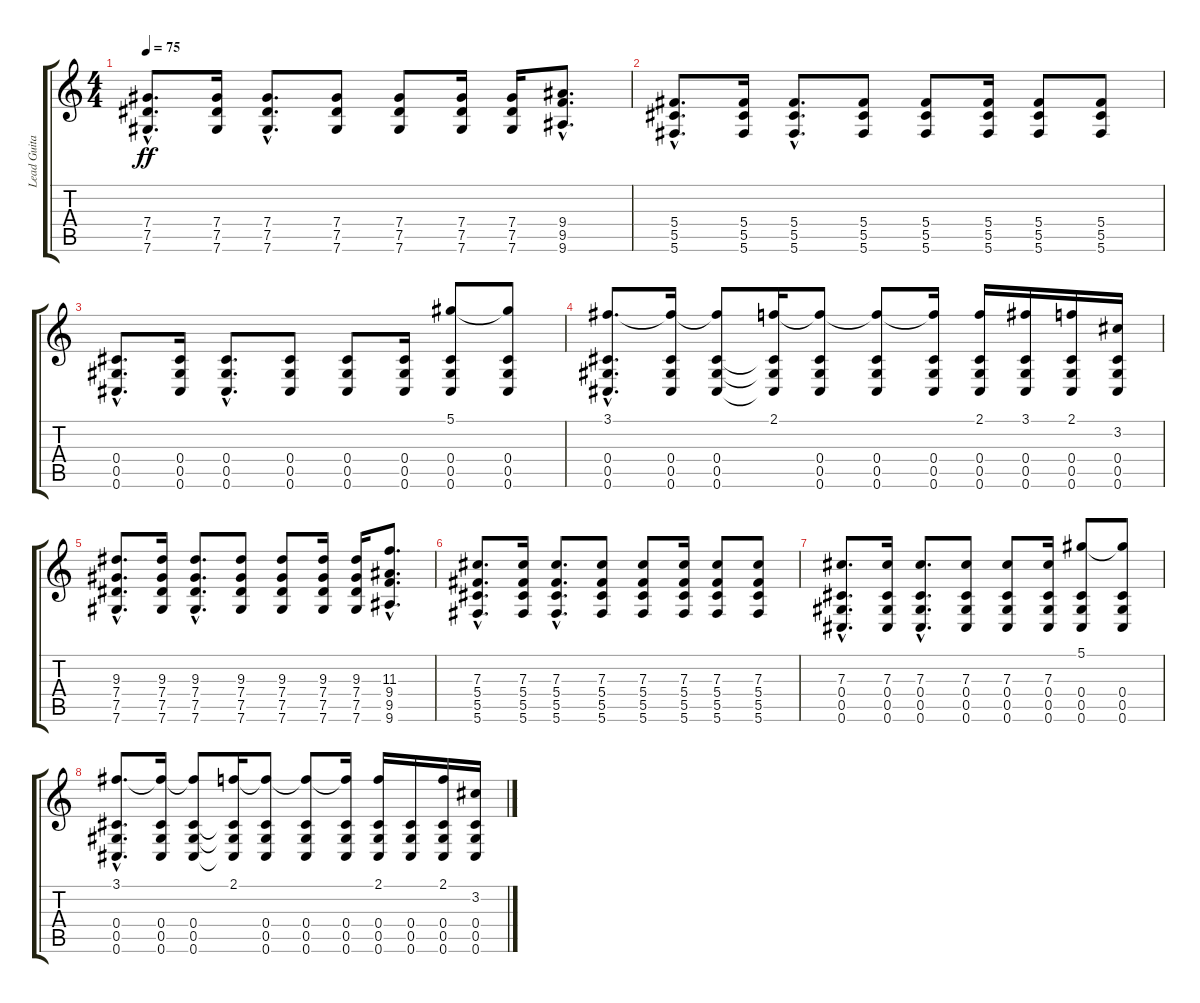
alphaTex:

\track ("Lead Guitar " "Lead Guita") {instrument electricguitarclean}
\staff {score tabs}
\tuning (Eb4 Bb3 Gb3 Db3 Ab2 Db2) {hide}
\ts (4 4)
\tempo 75
\clef g2
\ks c
(7.4{hac} 7.5{hac} 7.6{hac}).8{d dy ff instrument distortionguitar} (7.4 7.5 7.6).16 (7.4{hac} 7.5{hac} 7.6{hac}).8{d} (7.4 7.5 7.6).8 (7.4 7.5 7.6).8 (7.4 7.5 7.6).16 (7.4 7.5 7.6).16 (9.4{hac} 9.5{hac} 9.6{hac}).8{d} |
(5.4{hac} 5.5{hac} 5.6{hac}).8{d instrument distortionguitar} (5.4 5.5 5.6).16 (5.4{hac} 5.5{hac} 5.6{hac}).8{d} (5.4 5.5 5.6).8 (5.4 5.5 5.6).8 (5.4 5.5 5.6).16 (5.4 5.5 5.6).8 (5.4 5.5 5.6).8 |
(0.4{hac} 0.5{hac} 0.6{hac}).8{d instrument distortionguitar} (0.4 0.5 0.6).16 (0.4{hac} 0.5{hac} 0.6{hac}).8{d} (0.4 0.5 0.6).8 (0.4 0.5 0.6).8 (0.4 0.5 0.6).16 (5.1 0.4 0.5 0.6).8 (5.1{t} 0.4 0.5 0.6).8 |
(3.1{hac} 0.4{hac} 0.5{hac} 0.6{hac}).8{d instrument distortionguitar} (3.1{t} 0.4 0.5 0.6).16 (3.1{t} 0.4 0.5 0.6).8 (2.1 0.4{t} 0.5{t} 0.6{t}).16 (2.1{t} 0.4 0.5 0.6).8 (2.1{t} 0.4 0.5 0.6).8 (2.1{t} 0.4 0.5 0.6).16 (2.1 0.4 0.5 0.6).16 (3.1 0.4 0.5 0.6).16 (2.1 0.4 0.5 0.6).16 (3.2 0.4 0.5 0.6).16 |
(9.3{hac} 7.4{hac} 7.5{hac} 7.6{hac}).8{d instrument distortionguitar} (9.3 7.4 7.5 7.6).16 (9.3{hac} 7.4{hac} 7.5{hac} 7.6{hac}).8{d} (9.3 7.4 7.5 7.6).8 (9.3 7.4 7.5 7.6).8 (9.3 7.4 7.5 7.6).16 (9.3 7.4 7.5 7.6).16 (11.3{hac} 9.4{hac} 9.5{hac} 9.6{hac}).8{d} |
(7.3{hac} 5.4{hac} 5.5{hac} 5.6{hac}).8{d instrument distortionguitar} (7.3 5.4 5.5 5.6).16 (7.3{hac} 5.4{hac} 5.5{hac} 5.6{hac}).8{d} (7.3 5.4 5.5 5.6).8 (7.3 5.4 5.5 5.6).8 (7.3 5.4 5.5 5.6).16 (7.3 5.4 5.5 5.6).8 (7.3 5.4 5.5 5.6).8 |
(7.3{hac} 0.4{hac} 0.5{hac} 0.6{hac}).8{d instrument distortionguitar} (7.3 0.4 0.5 0.6).16 (7.3{hac} 0.4{hac} 0.5{hac} 0.6{hac}).8{d} (7.3 0.4 0.5 0.6).8 (7.3 0.4 0.5 0.6).8 (7.3 0.4 0.5 0.6).16 (5.1 0.4 0.5 0.6).8 (5.1{t} 0.4 0.5 0.6).8 |
(3.1{hac} 0.4{hac} 0.5{hac} 0.6{hac}).8{d instrument distortionguitar} (3.1{t} 0.4 0.5 0.6).16 (3.1{t} 0.4 0.5 0.6).8 (2.1 0.4{t} 0.5{t} 0.6{t}).16 (2.1{t} 0.4 0.5 0.6).8 (2.1{t} 0.4 0.5 0.6).8 (2.1{t} 0.4 0.5 0.6).16 (2.1 0.4 0.5 0.6).16 (0.4 0.5 0.6).16 (2.1 0.4 0.5 0.6).16 (3.2 0.4 0.5 0.6).16
